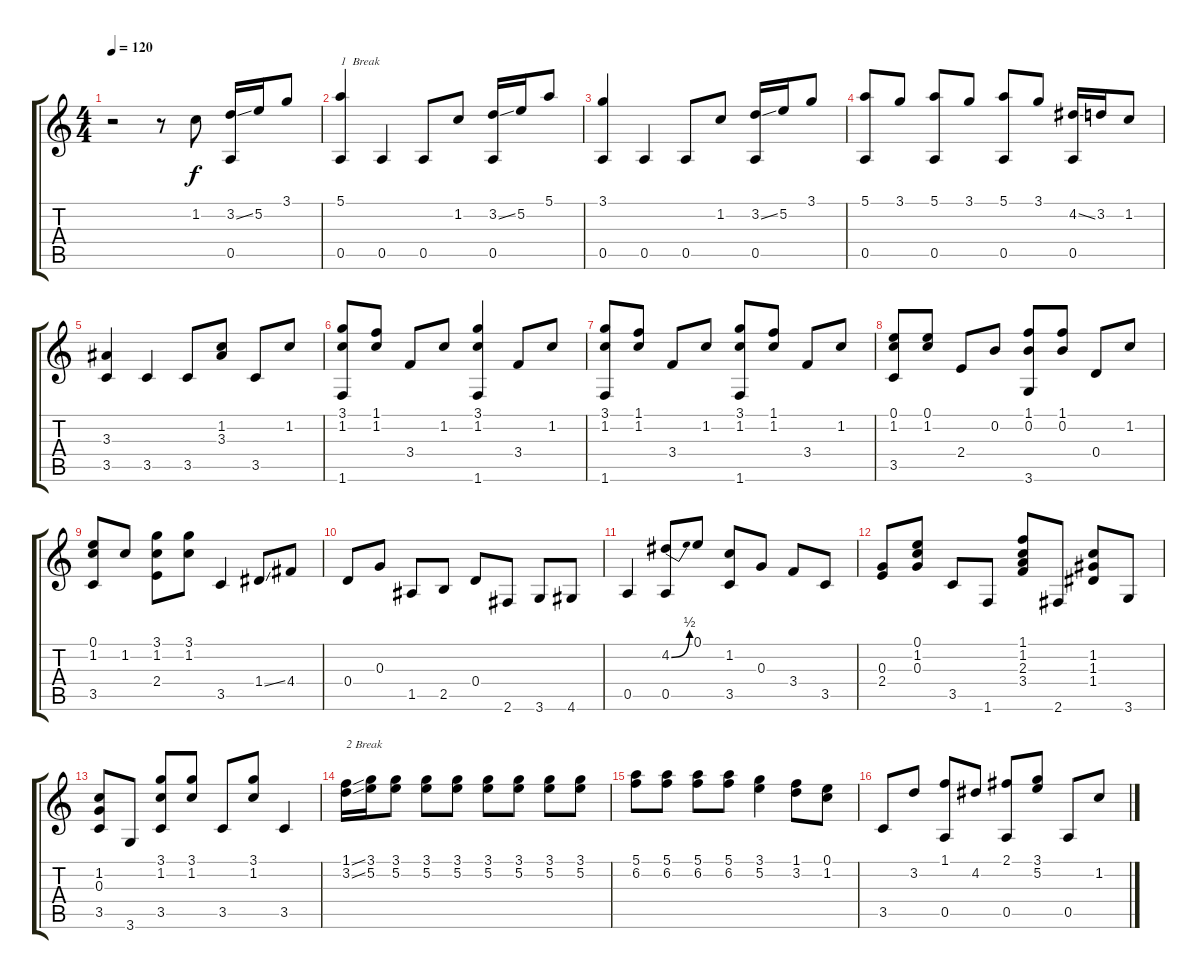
\track "" {instrument acousticguitarnylon}
\staff {score tabs}
\tuning (E4 B3 G3 D3 A2 E2) {hide}
\ts (4 4)
\tempo 120
\clef g2
\ks c
r.2{dy f instrument acousticguitarnylon} r.8 1.2.8 (3.2{ss} 0.5).16 5.2.16 3.1.8 |
(5.1 0.5).4{txt "1  Break"} 0.5.4 0.5.8 1.2.8 (3.2{ss} 0.5).16 5.2.16 5.1.8 |
(3.1 0.5).4 0.5.4 0.5.8 1.2.8 (3.2{ss} 0.5).16 5.2.16 3.1.8 |
(5.1 0.5).8 3.1.8 (5.1 0.5).8 3.1.8 (5.1 0.5).8 3.1.8 (4.2{ss} 0.5).16 3.2.16 1.2.8 |
(3.3 3.5).4 3.5.4 3.5.8 (1.2 3.3).8 3.5.8 1.2.8 |
(3.1 1.2 1.6).8 (1.1 1.2).8 3.4.8 1.2.8 (3.1 1.2 1.6).4 3.4.8 1.2.8 |
(3.1 1.2 1.6).8 (1.1 1.2).8 3.4.8 1.2.8 (3.1 1.2 1.6).8 (1.1 1.2).8 3.4.8 1.2.8 |
(0.1 1.2 3.5).8 (0.1 1.2).8 2.4.8 0.2.8 (1.1 0.2 3.6).8 (1.1 0.2).8 0.4.8 1.2.8 |
(0.1 1.2 3.5).8 1.2.8 (3.1 1.2 2.4).8 (3.1 1.2).8 3.5.4 1.4{ss}.8 4.4.8 |
0.4.8 0.3.8 1.5.8 2.5.8 0.4.8 2.6.8 3.6.8 4.6.8 |
0.5.4 (4.2{be (bend 0 0 60 2)} 0.5).8 0.1.8 (1.2 3.5).8 0.3.8 3.4.8 3.5.8 |
(0.3 2.4).8 (0.1 1.2 0.3).8 3.5.8 1.6.8 (1.1 1.2 2.3 3.4).8 2.6.8 (1.2 1.3 1.4).8 3.6.8 |
(1.2 0.3 3.5).8 3.6.8 (3.1 1.2 3.5).8 (3.1 1.2).8 3.5.8 (3.1 1.2).8 3.5.4 |
(1.1{ss} 3.2{ss}).16{txt "2 Break"} (3.1 5.2).16 (3.1 5.2).8 (3.1 5.2).8 (3.1 5.2).8 (3.1 5.2).8 (3.1 5.2).8 (3.1 5.2).8 (3.1 5.2).8 |
(5.1 6.2).8 (5.1 6.2).8 (5.1 6.2).8 (5.1 6.2).8 (3.1 5.2).4 (1.1 3.2).8 (0.1 1.2).8 |
3.5.8 3.2.8 (1.1 0.5).8 4.2.8 (2.1 0.5).8 (3.1 5.2).8 0.5.8 1.2.8
